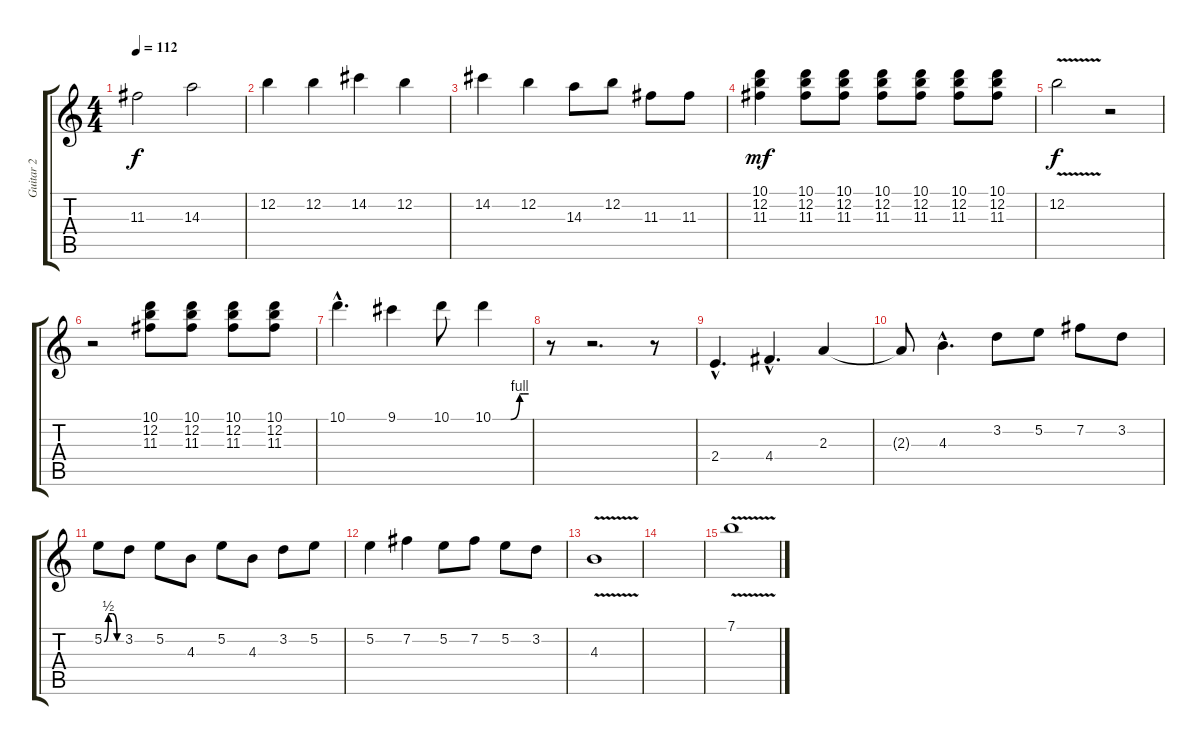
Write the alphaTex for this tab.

\track ("Guitar 2" "Guitar 2") {instrument overdrivenguitar}
\staff {score tabs}
\tuning (E4 B3 G3 D3 A2 E2) {hide}
\ts (4 4)
\tempo 112
\clef g2
\ks c
11.3.2{dy f} 14.3.2 |
12.2.4 12.2.4 14.2.4 12.2.4 |
14.2.4 12.2.4 14.3.8 12.2.8 11.3.8 11.3.8 |
(10.1 12.2 11.3).4{dy mf} (10.1 12.2 11.3).8 (10.1 12.2 11.3).8 (10.1 12.2 11.3).8 (10.1 12.2 11.3).8 (10.1 12.2 11.3).8 (10.1 12.2 11.3).8 |
12.2{v}.2{dy f} r.2 |
r.2 (10.1 12.2 11.3).8 (10.1 12.2 11.3).8 (10.1 12.2 11.3).8 (10.1 12.2 11.3).8 |
10.1{hac}.4{d} 9.1.4 10.1.8 10.1{be (custom 0 0 30 0 45 4 47 4 52 4 60 4)}.4 |
r.8 r.2{d} r.8 |
2.4{hac}.4{d} 4.4{hac}.4{d} 2.3.4 |
2.3{t}.8 4.3{hac}.4{d} 3.2.8 5.2.8 7.2.8 3.2.8 |
5.2{be (custom 0 0 15 2 30 2 45 0 60 0)}.8 3.2.8 5.2.8 4.3.8 5.2.8 4.3.8 3.2.8 5.2.8 |
5.2.4 7.2.4 5.2.8 7.2.8 5.2.8 3.2.8 |
4.3{v}.1 |
|
7.1{v}.1
